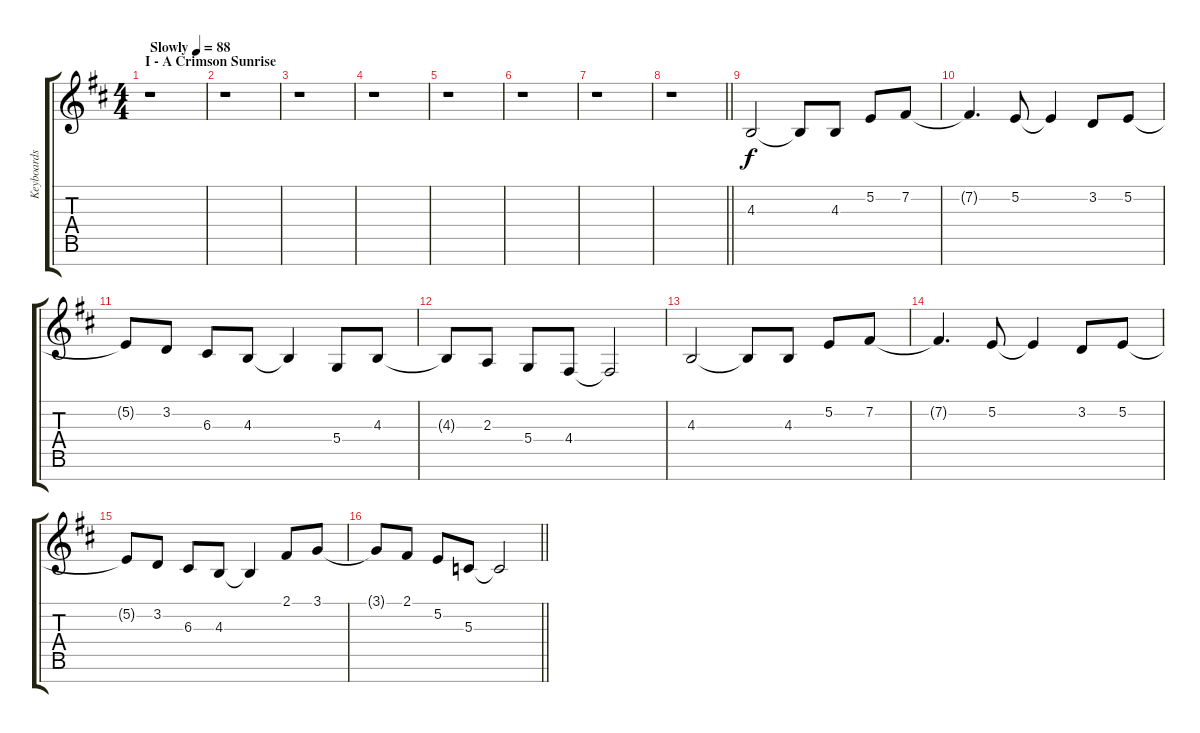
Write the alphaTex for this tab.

\track ("Keyboards (high register)" "Keyboards ") {instrument acousticgrandpiano}
\staff {score tabs}
\tuning (E4 B3 G3 D3 A2 E2 B1) {hide}
\ts (4 4)
\section ("" "I - A Crimson Sunrise")
\tempo (88 "Slowly")
\clef g2
\ks d
r.1{dy f instrument acousticgrandpiano} |
r.1 |
r.1 |
r.1 |
r.1 |
r.1 |
r.1 |
\barLineRight lightlight
r.1 |
4.3.2 4.3{t}.8 4.3.8 5.2.8 7.2.8 |
7.2{t}.4{d} 5.2.8 5.2{t}.4 3.2.8 5.2.8 |
5.2{t}.8 3.2.8 6.3.8 4.3.8 4.3{t}.4 5.4.8 4.3.8 |
4.3{t}.8 2.3.8 5.4.8 4.4.8 4.4{t}.2 |
4.3.2 4.3{t}.8 4.3.8 5.2.8 7.2.8 |
7.2{t}.4{d} 5.2.8 5.2{t}.4 3.2.8 5.2.8 |
5.2{t}.8 3.2.8 6.3.8 4.3.8 4.3{t}.4 2.1.8 3.1.8 |
\barLineRight lightlight
3.1{t}.8 2.1.8 5.2.8 5.3.8 5.3{t}.2
